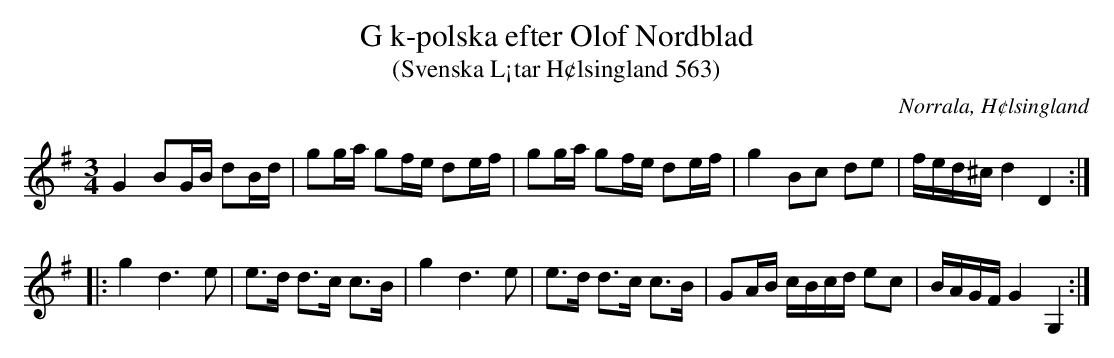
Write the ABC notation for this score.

X:1
T:G k-polska efter Olof Nordblad
T:(Svenska L¡tar H¢lsingland 563)
O:Norrala, H¢lsingland
M:3/4
L:1/8
K:G
G2 BG/B/ dB/d/|gg/a/ gf/e/ de/f/|gg/a/ gf/e/ de/f/|g2 Bc de|f/e/d/^c/ d2 D2:|
|:g2 d3 e|e>d d>c c>B|g2 d3 e|e>d d>c c>B|GA/B/ c/B/c/d/ ec|B/A/G/F/ G2 G,2:|
